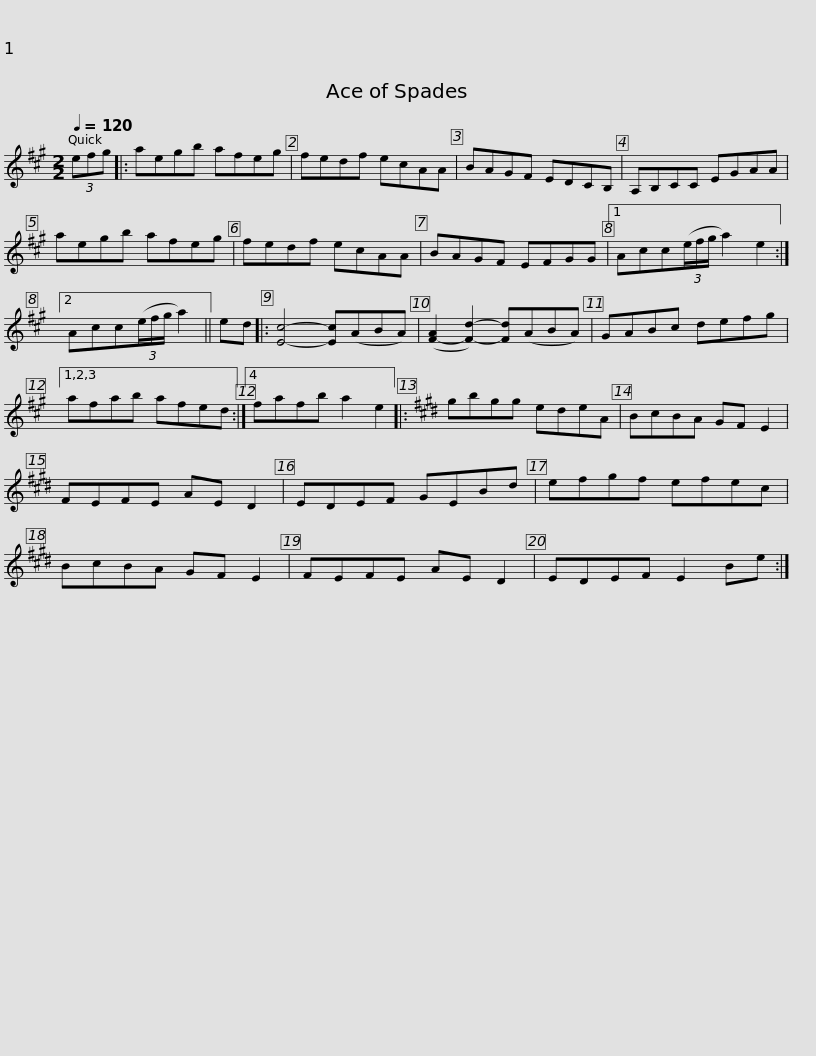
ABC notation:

X:1
L:1/8
Q:1/4=120
M:2/2
I:linebreak $
K:A
V:1 treble
V:1
 (3efg |: aegb afeg | fedf ecAA | BAGF EDCB, | A,B,CC EGAA |$ %5
 aegb afeg | fedf ecAA | BAGF EFGG |1 Acc(3(e/f/g/ a2) e2 :|2 Acc(3(e/f/g/ a2) || %10
 ed |:$ [Ec]4- [Ec](ABA) | ([F-A]2 [Fd]2-) [Fd](ABA) | GABc defg |1,2,3 afab afed :|4 %15
 fafb a2 e2 |:$[K:E] gbgg edeA | BcBA GF E2 | FEFE AE D2 | EDEF GEBd | %20
 efgf efec |$ BcBA GF E2 | FEFE AE D2 | EDEF E2 Be :| %24
